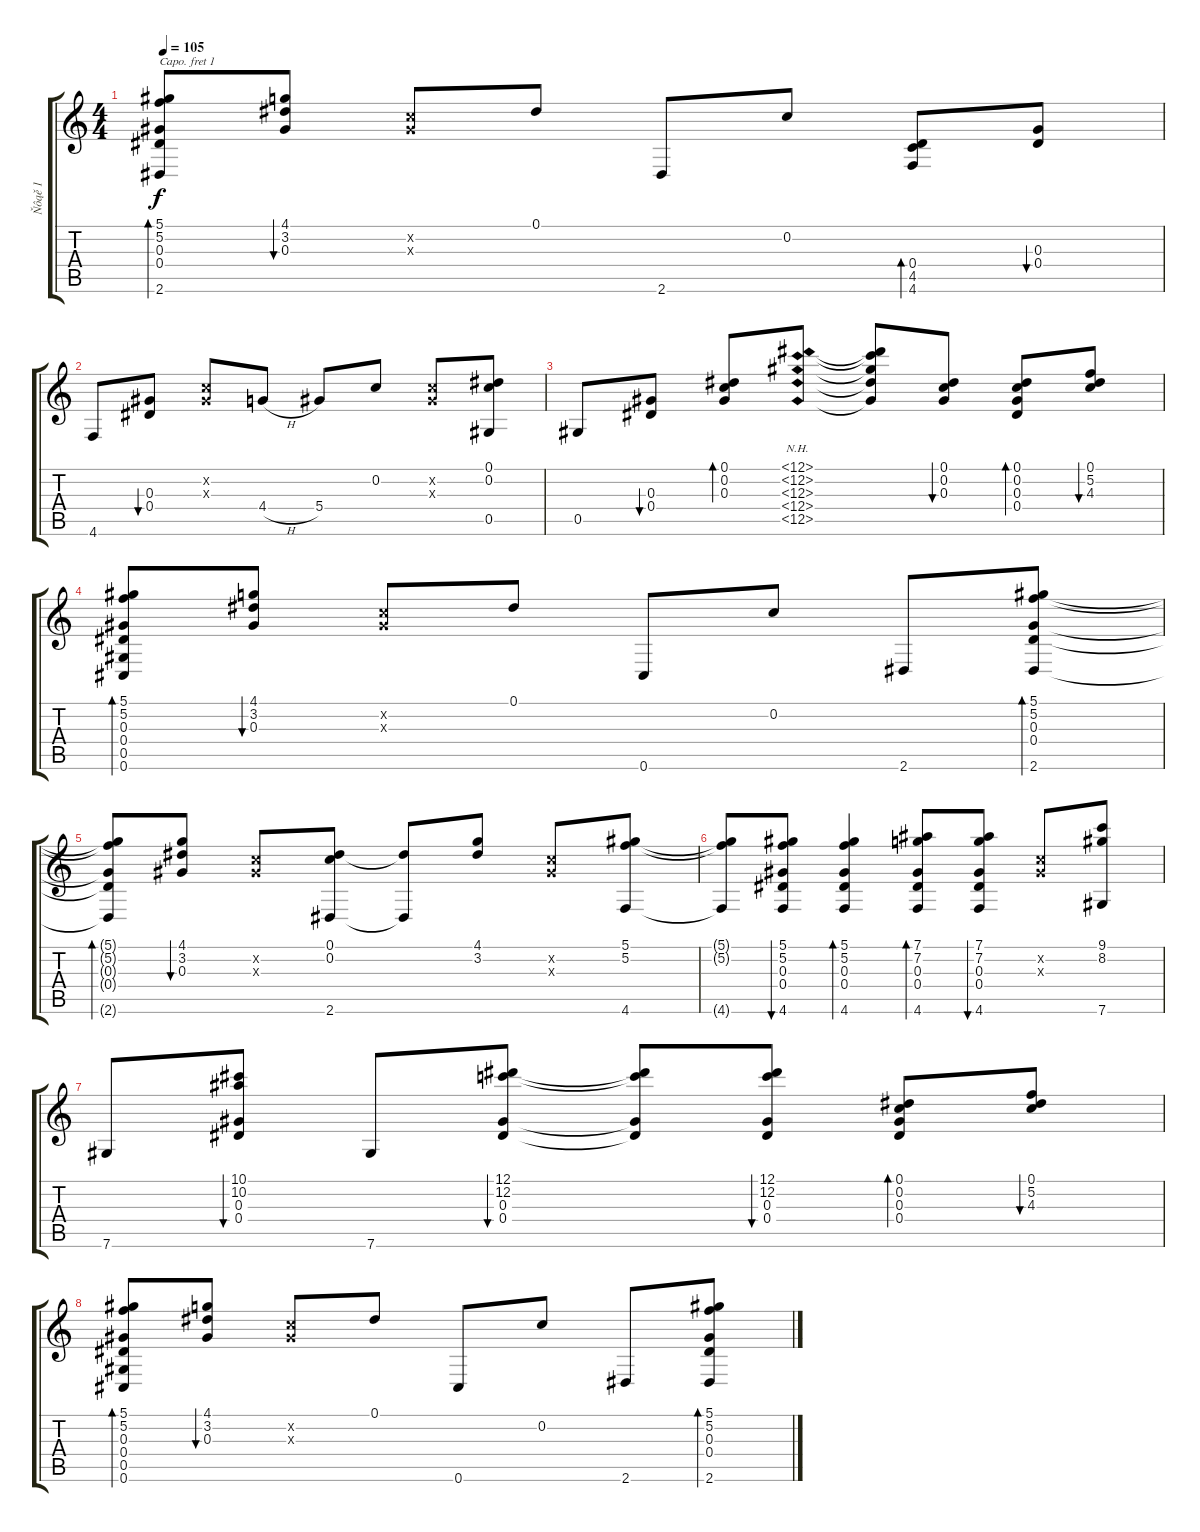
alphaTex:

\track ("Ňôąě 1" "Ňôąě 1") {instrument acousticguitarsteel}
\staff {score tabs}
\capo 1
\tuning (D4 B3 G3 D3 G2 C2) {hide}
\ts (4 4)
\tempo 105
\clef g2
\ks c
(5.1{t} 5.2{t} 0.3{t} 0.4{t} 2.6{t}).8{bd 120 dy f beam Up} (4.1 3.2 0.3).8{bu 120 beam Up} (0.2{x} 0.3{x}).8{beam Up} 0.1.8{beam Up} 2.6.8 0.2.8 (0.4 4.5 4.6).8{bd 120} (0.3 0.4).8{bu 60} |
4.6.8 (0.3 0.4).8{bu 120} (0.2{x} 0.3{x}).8 4.4{h}.8 5.4.8 0.2.8 (0.2{x} 0.3{x}).8{beam Up} (0.1 0.2 0.5).8{beam Up} |
0.5.8 (0.3 0.4).8{bu 60} (0.1 0.2 0.3).8{bd 60 beam Up} (12.1{nh} 12.2{nh} 12.3{nh} 12.4{nh} 12.5{nh}).8{beam Up} (12.1{t} 12.2{t} 12.3{t} 12.4{t} 12.5{t}).8{beam Up} (0.1 0.2 0.3).8{bu 60 beam Up} (0.1 0.2 0.3 0.4).8{bd 60 beam Up} (0.1 5.2 4.3).8{bu 120 beam Up} |
(5.1 5.2 0.3 0.4 0.5 0.6).8{bd 120 beam Up} (4.1 3.2 0.3).8{bu 120 beam Up} (0.2{x} 0.3{x}).8{beam Up} 0.1.8{beam Up} 0.6.8 0.2.8 2.6.8 (5.1 5.2 0.3 0.4 2.6).8{bd 120 beam Up} |
(5.1{t} 5.2{t} 0.3{t} 0.4{t} 2.6{t}).8{bd 120 beam Up} (4.1 3.2 0.3).8{bu 120 beam Up} (0.2{x} 0.3{x}).8{beam Up} (0.1 0.2 2.6).8{beam Up} (0.1{t} 2.6{t}).8 (4.1 3.2).8 (0.2{x} 0.3{x}).8 (5.1 5.2 4.6).8 |
(5.1{t} 5.2{t} 4.6{t}).8 (5.1 5.2 0.3 0.4 4.6).8{bu 60} (5.1 5.2 0.3 0.4 4.6).4{bd 60} (7.1 7.2 0.3 0.4 4.6).8{bd 60} (7.1 7.2 0.3 0.4 4.6).8{bu 60} (0.2{x} 0.3{x}).8 (9.1 8.2 7.6).8 |
7.6.8{beam Up} (10.1 10.2 0.3 0.4).8{bu 60 beam Up} 7.6.8{beam Up} (12.1 12.2 0.3 0.4).8{bu 60 beam Up} (12.1{t} 12.2{t} 0.3{t} 0.4{t}).8{beam Up} (12.1 12.2 0.3 0.4).8{bu 60 beam Up} (0.1 0.2 0.3 0.4).8{bd 60 beam Up} (0.1 5.2 4.3).8{bu 120 beam Up} |
(5.1 5.2 0.3 0.4 0.5 0.6).8{bd 120 beam Up} (4.1 3.2 0.3).8{bu 120 beam Up} (0.2{x} 0.3{x}).8{beam Up} 0.1.8{beam Up} 0.6.8 0.2.8 2.6.8 (5.1 5.2 0.3 0.4 2.6).8{bd 120 beam Up}
